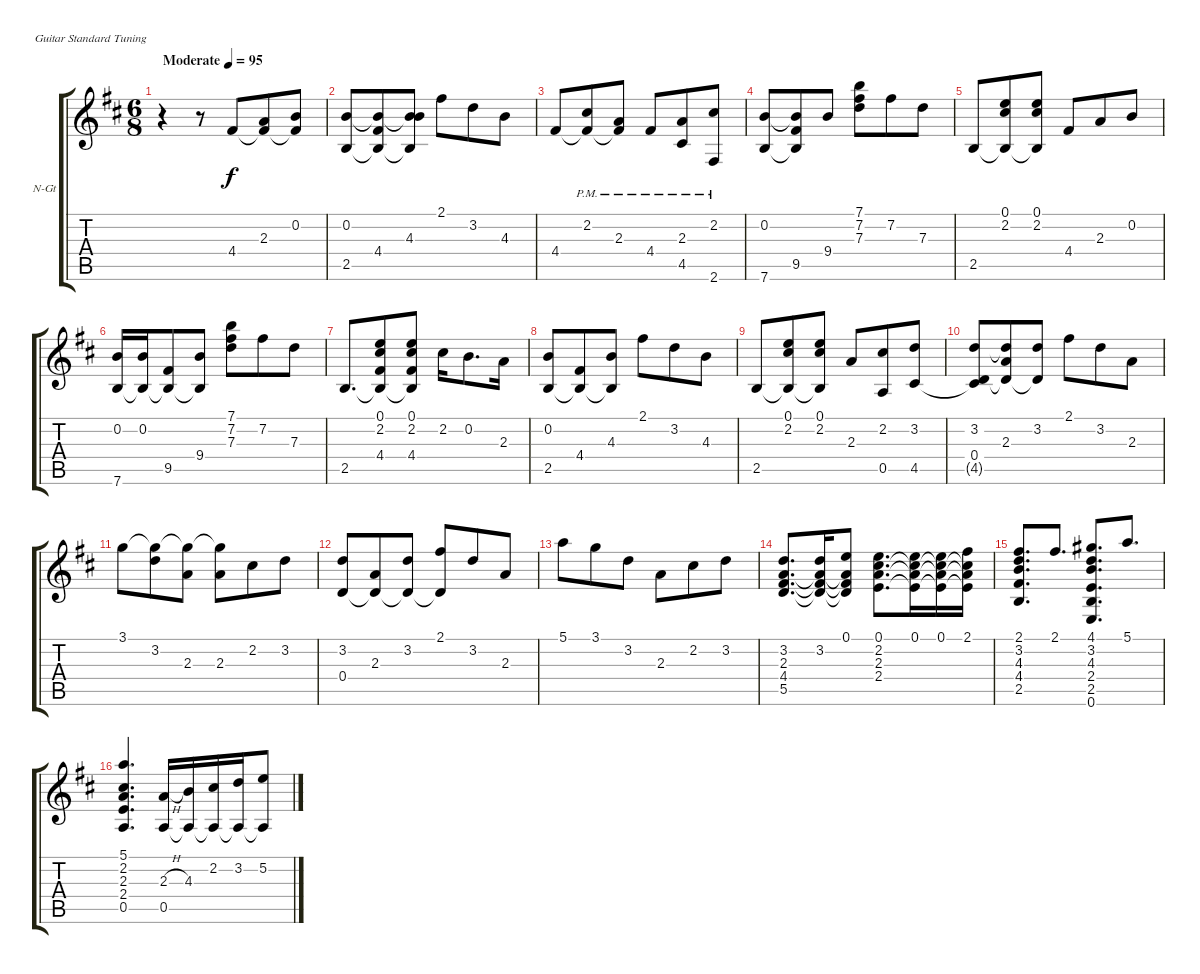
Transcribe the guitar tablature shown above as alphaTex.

\bracketExtendMode groupsimilarinstruments
\firstSystemTrackNameOrientation horizontal
\otherSystemsTrackNameOrientation horizontal
\track ("Pista 1" "N-Gt") {instrument acousticguitarnylon}
\staff {score tabs}
\tuning (E4 B3 G3 D3 A2 E2)
\ts (6 8)
\beaming (8 3 3)
\tempo (95 "Moderate")
\clef g2
\ks d
r.4{dy f instrument acousticguitarnylon} r.8 4.4.8 (2.3 4.4{t}).8 (0.2 4.4{t}).8 |
(0.2 2.5).8 (4.4 0.2{t} 2.5{t}).8 (0.2{t} 4.3 2.5{t}).8 2.1.8 3.2.8 4.3.8 |
4.4.8 (2.2{pm} 4.4{t}).8 (2.3{pm} 4.4{t}).8 4.4{pm}.8 (2.3{pm} 4.5{pm}).8 (2.2{pm} 2.6{pm}).8 |
(0.2 7.6).8 (0.2{t} 9.5 7.6{t}).8 9.4.8 (7.1 7.2 7.3).8 7.2.8 7.3.8 |
2.5.8 (0.1 2.2 2.5{t}).8 (0.1 2.2 2.5{t}).8 4.4.8 2.3.8 0.2.8 |
(0.2 7.6).16 (0.2 7.6{t}).16 (9.5 7.6{t}).8 (9.4 7.6{t}).8 (7.1 7.2 7.3).8 7.2.8 7.3.8 |
2.5.8{d} (0.1 2.2 4.4 2.5{t}).8 (0.1 2.2 4.4 2.5{t}).8 2.2.16 0.2.8{d} 2.3.16 |
(0.2 2.5).8 (4.4 2.5{t}).8 (4.3 2.5{t}).8 2.1.8 3.2.8 4.3.8 |
2.5.8 (0.1 2.2 2.5{t}).8 (0.1 2.2 2.5{t}).8 2.3.8 (2.2 0.5).8 (3.2 4.5).8 |
(3.2 0.4 4.5{t}).8 (3.2{t} 2.3 0.4{t}).8 (3.2 0.4{t}).8 2.1.8 3.2.8 2.3.8 |
3.1.8 (3.2 3.1{t}).8 (2.3 3.1{t}).8 (3.1{t} 2.3).8 2.2.8 3.2.8 |
(3.2 0.4).8 (2.3 0.4{t}).8 (3.2 0.4{t}).8 (2.1 0.4{t}).8 3.2.8 2.3.8 |
5.1.8 3.1.8 3.2.8 2.3.8 2.2.8 3.2.8 |
(3.2 2.3 4.4 5.5).8{d} (3.2 2.3{t} 4.4{t} 5.5{t}).16 (0.1 2.3{t} 4.4{t} 5.5{t}).8 (0.1 2.2 2.3 2.4).8{d} (0.1 2.2{t} 2.3{t} 2.4{t}).16 (0.1 2.2{t} 2.3{t} 2.4{t}).16 (2.1 2.2{t} 2.3{t} 2.4{t}).16 |
(2.1 3.2 4.3 4.4 2.5).8{d} 2.1.8{d} (4.1 3.2 4.3 2.4 2.5 0.6).8{d} 5.1.8{d} |
(5.1 2.2 2.3 2.4 0.5).4{d} (2.3{h} 0.5).16 (4.3 0.5{t}).16 (2.2 0.5{t}).16 (3.2 0.5{t}).16 (5.2 0.5{t}).8
